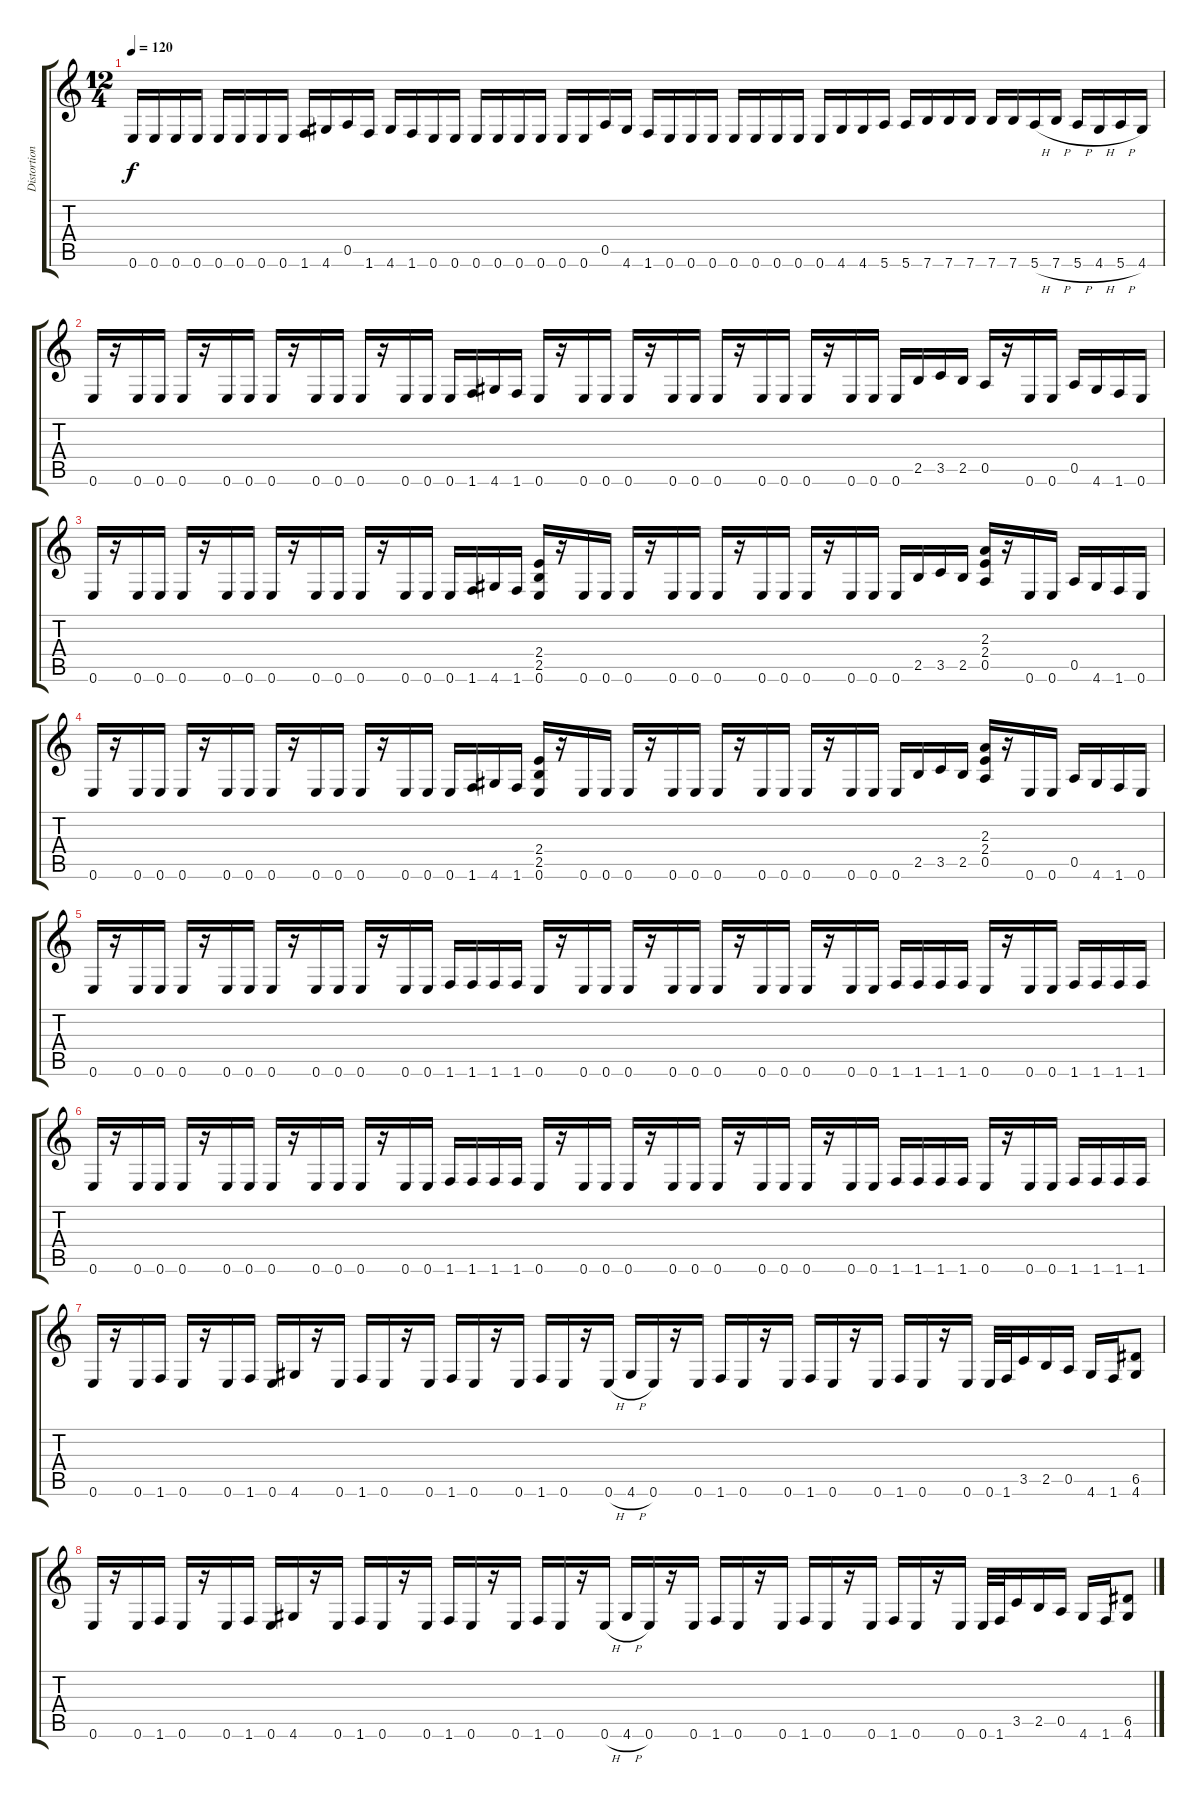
\track ("Distortion" "Distortion") {instrument distortionguitar}
\staff {score tabs}
\tuning (E4 B3 G3 D3 A2 E2) {hide}
\ts (12 4)
\tempo 120
\clef g2
\ks c
0.6.16{dy f instrument distortionguitar} 0.6.16 0.6.16 0.6.16 0.6.16 0.6.16 0.6.16 0.6.16 1.6.16 4.6.16 0.5.16 1.6.16 4.6.16 1.6.16 0.6.16 0.6.16 0.6.16 0.6.16 0.6.16 0.6.16 0.6.16 0.6.16 0.5.16 4.6.16 1.6.16 0.6.16 0.6.16 0.6.16 0.6.16 0.6.16 0.6.16 0.6.16 0.6.16 4.6.16 4.6.16 5.6.16 5.6.16 7.6.16 7.6.16 7.6.16 7.6.16 7.6.16 5.6{h}.16 7.6{h}.16 5.6{h}.16 4.6{h}.16 5.6{h}.16 4.6.16 |
0.6.16 r.16 0.6.16 0.6.16 0.6.16 r.16 0.6.16 0.6.16 0.6.16 r.16 0.6.16 0.6.16 0.6.16 r.16 0.6.16 0.6.16 0.6.16 1.6.16 4.6.16 1.6.16 0.6.16 r.16 0.6.16 0.6.16 0.6.16 r.16 0.6.16 0.6.16 0.6.16 r.16 0.6.16 0.6.16 0.6.16 r.16 0.6.16 0.6.16 0.6.16 2.5.16 3.5.16 2.5.16 0.5.16 r.16 0.6.16 0.6.16 0.5.16 4.6.16 1.6.16 0.6.16 |
0.6.16 r.16 0.6.16 0.6.16 0.6.16 r.16 0.6.16 0.6.16 0.6.16 r.16 0.6.16 0.6.16 0.6.16 r.16 0.6.16 0.6.16 0.6.16 1.6.16 4.6.16 1.6.16 (2.4 2.5 0.6).16 r.16 0.6.16 0.6.16 0.6.16 r.16 0.6.16 0.6.16 0.6.16 r.16 0.6.16 0.6.16 0.6.16 r.16 0.6.16 0.6.16 0.6.16 2.5.16 3.5.16 2.5.16 (2.3 2.4 0.5).16 r.16 0.6.16 0.6.16 0.5.16 4.6.16 1.6.16 0.6.16 |
0.6.16 r.16 0.6.16 0.6.16 0.6.16 r.16 0.6.16 0.6.16 0.6.16 r.16 0.6.16 0.6.16 0.6.16 r.16 0.6.16 0.6.16 0.6.16 1.6.16 4.6.16 1.6.16 (2.4 2.5 0.6).16 r.16 0.6.16 0.6.16 0.6.16 r.16 0.6.16 0.6.16 0.6.16 r.16 0.6.16 0.6.16 0.6.16 r.16 0.6.16 0.6.16 0.6.16 2.5.16 3.5.16 2.5.16 (2.3 2.4 0.5).16 r.16 0.6.16 0.6.16 0.5.16 4.6.16 1.6.16 0.6.16 |
0.6.16 r.16 0.6.16 0.6.16 0.6.16 r.16 0.6.16 0.6.16 0.6.16 r.16 0.6.16 0.6.16 0.6.16 r.16 0.6.16 0.6.16 1.6.16 1.6.16 1.6.16 1.6.16 0.6.16 r.16 0.6.16 0.6.16 0.6.16 r.16 0.6.16 0.6.16 0.6.16 r.16 0.6.16 0.6.16 0.6.16 r.16 0.6.16 0.6.16 1.6.16 1.6.16 1.6.16 1.6.16 0.6.16 r.16 0.6.16 0.6.16 1.6.16 1.6.16 1.6.16 1.6.16 |
0.6.16 r.16 0.6.16 0.6.16 0.6.16 r.16 0.6.16 0.6.16 0.6.16 r.16 0.6.16 0.6.16 0.6.16 r.16 0.6.16 0.6.16 1.6.16 1.6.16 1.6.16 1.6.16 0.6.16 r.16 0.6.16 0.6.16 0.6.16 r.16 0.6.16 0.6.16 0.6.16 r.16 0.6.16 0.6.16 0.6.16 r.16 0.6.16 0.6.16 1.6.16 1.6.16 1.6.16 1.6.16 0.6.16 r.16 0.6.16 0.6.16 1.6.16 1.6.16 1.6.16 1.6.16 |
0.6.16 r.16 0.6.16 1.6.16 0.6.16 r.16 0.6.16 1.6.16 0.6.16 4.6.16 r.16 0.6.16 1.6.16 0.6.16 r.16 0.6.16 1.6.16 0.6.16 r.16 0.6.16 1.6.16 0.6.16 r.16 0.6{h}.16 4.6{h}.16 0.6.16 r.16 0.6.16 1.6.16 0.6.16 r.16 0.6.16 1.6.16 0.6.16 r.16 0.6.16 1.6.16 0.6.16 r.16 0.6.16 0.6.32 1.6.32 3.5.16 2.5.16 0.5.16 4.6.16 1.6.16 (6.5 4.6).8 |
0.6.16 r.16 0.6.16 1.6.16 0.6.16 r.16 0.6.16 1.6.16 0.6.16 4.6.16 r.16 0.6.16 1.6.16 0.6.16 r.16 0.6.16 1.6.16 0.6.16 r.16 0.6.16 1.6.16 0.6.16 r.16 0.6{h}.16 4.6{h}.16 0.6.16 r.16 0.6.16 1.6.16 0.6.16 r.16 0.6.16 1.6.16 0.6.16 r.16 0.6.16 1.6.16 0.6.16 r.16 0.6.16 0.6.32 1.6.32 3.5.16 2.5.16 0.5.16 4.6.16 1.6.16 (6.5 4.6).8
